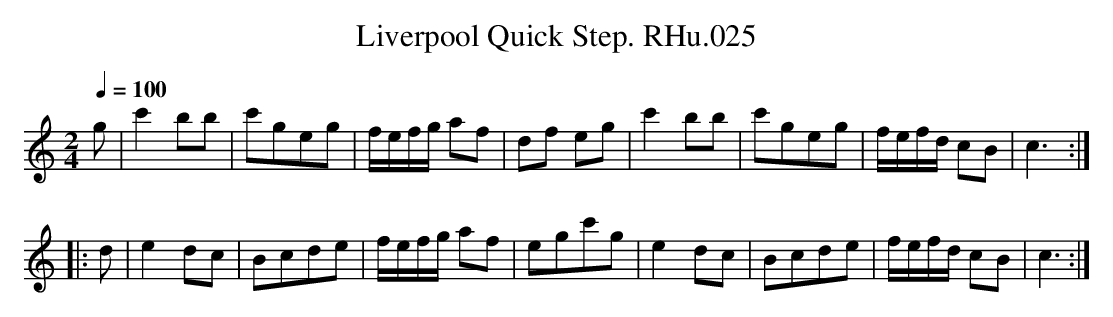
X:1
T:Liverpool Quick Step. RHu.025
L:1/8
M:2/4
Q:1/4=100
K:C
g|c'2bb|c'geg|f/e/f/g/ af|df eg|c'2bb|c'geg|f/e/f/d/ cB|c3::!
d|e2dc|Bcde|f/e/f/g/ af|egc'g|e2dc|Bcde|f/e/f/d/ cB|c3:|
